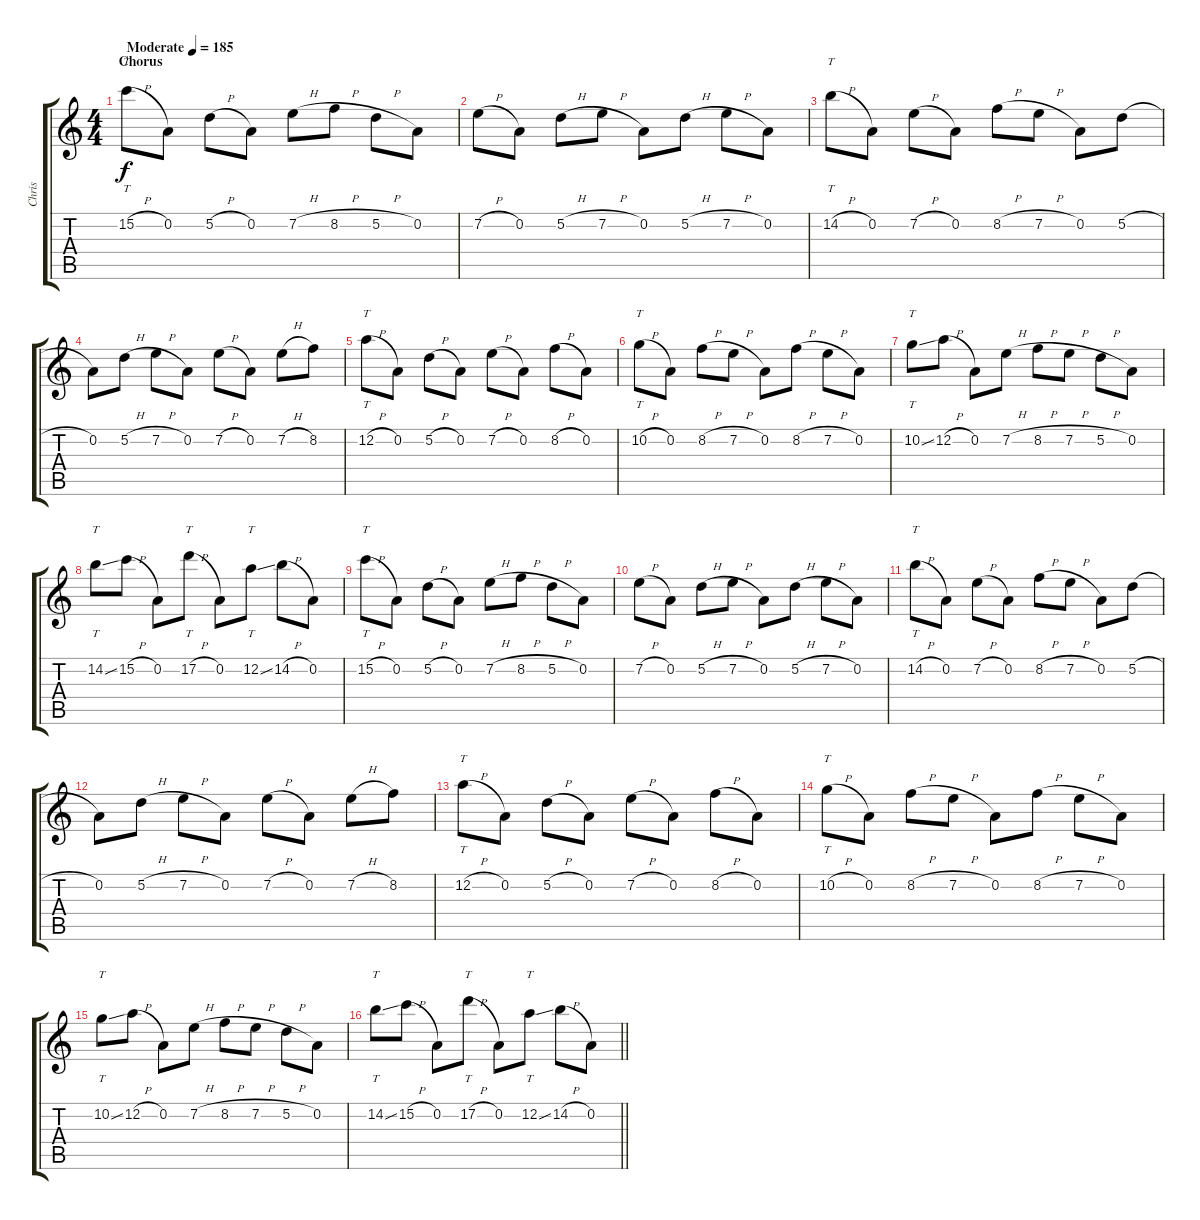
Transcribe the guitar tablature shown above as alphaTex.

\track ("Chris" "Chris") {instrument overdrivenguitar}
\staff {score tabs}
\tuning (D4 A3 F3 C3 G2 C2) {hide}
\ts (4 4)
\section ("" "Chorus")
\tempo (185 "Moderate")
\clef g2
\ks c
15.2{h}.8{tt dy f instrument overdrivenguitar} 0.2.8 5.2{h}.8 0.2.8 7.2{h}.8 8.2{h}.8 5.2{h}.8 0.2.8 |
7.2{h}.8 0.2.8 5.2{h}.8 7.2{h}.8 0.2.8 5.2{h}.8 7.2{h}.8 0.2.8 |
14.2{h}.8{tt} 0.2.8 7.2{h}.8 0.2.8 8.2{h}.8 7.2{h}.8 0.2.8 5.2{h}.8 |
0.2.8 5.2{h}.8 7.2{h}.8 0.2.8 7.2{h}.8 0.2.8 7.2{h}.8 8.2.8 |
12.2{h}.8{tt} 0.2.8 5.2{h}.8 0.2.8 7.2{h}.8 0.2.8 8.2{h}.8 0.2.8 |
10.2{h}.8{tt} 0.2.8 8.2{h}.8 7.2{h}.8 0.2.8 8.2{h}.8 7.2{h}.8 0.2.8 |
10.2{ss}.8{tt} 12.2{h}.8 0.2.8 7.2{h}.8 8.2{h}.8 7.2{h}.8 5.2{h}.8 0.2.8 |
14.2{ss}.8{tt} 15.2{h}.8 0.2.8 17.2{h}.8{tt} 0.2.8 12.2{ss}.8{tt} 14.2{h}.8 0.2.8 |
15.2{h}.8{tt} 0.2.8 5.2{h}.8 0.2.8 7.2{h}.8 8.2{h}.8 5.2{h}.8 0.2.8 |
7.2{h}.8 0.2.8 5.2{h}.8 7.2{h}.8 0.2.8 5.2{h}.8 7.2{h}.8 0.2.8 |
14.2{h}.8{tt} 0.2.8 7.2{h}.8 0.2.8 8.2{h}.8 7.2{h}.8 0.2.8 5.2{h}.8 |
0.2.8 5.2{h}.8 7.2{h}.8 0.2.8 7.2{h}.8 0.2.8 7.2{h}.8 8.2.8 |
12.2{h}.8{tt} 0.2.8 5.2{h}.8 0.2.8 7.2{h}.8 0.2.8 8.2{h}.8 0.2.8 |
10.2{h}.8{tt} 0.2.8 8.2{h}.8 7.2{h}.8 0.2.8 8.2{h}.8 7.2{h}.8 0.2.8 |
10.2{ss}.8{tt} 12.2{h}.8 0.2.8 7.2{h}.8 8.2{h}.8 7.2{h}.8 5.2{h}.8 0.2.8 |
\barLineRight lightlight
14.2{ss}.8{tt} 15.2{h}.8 0.2.8 17.2{h}.8{tt} 0.2.8 12.2{ss}.8{tt} 14.2{h}.8 0.2.8
